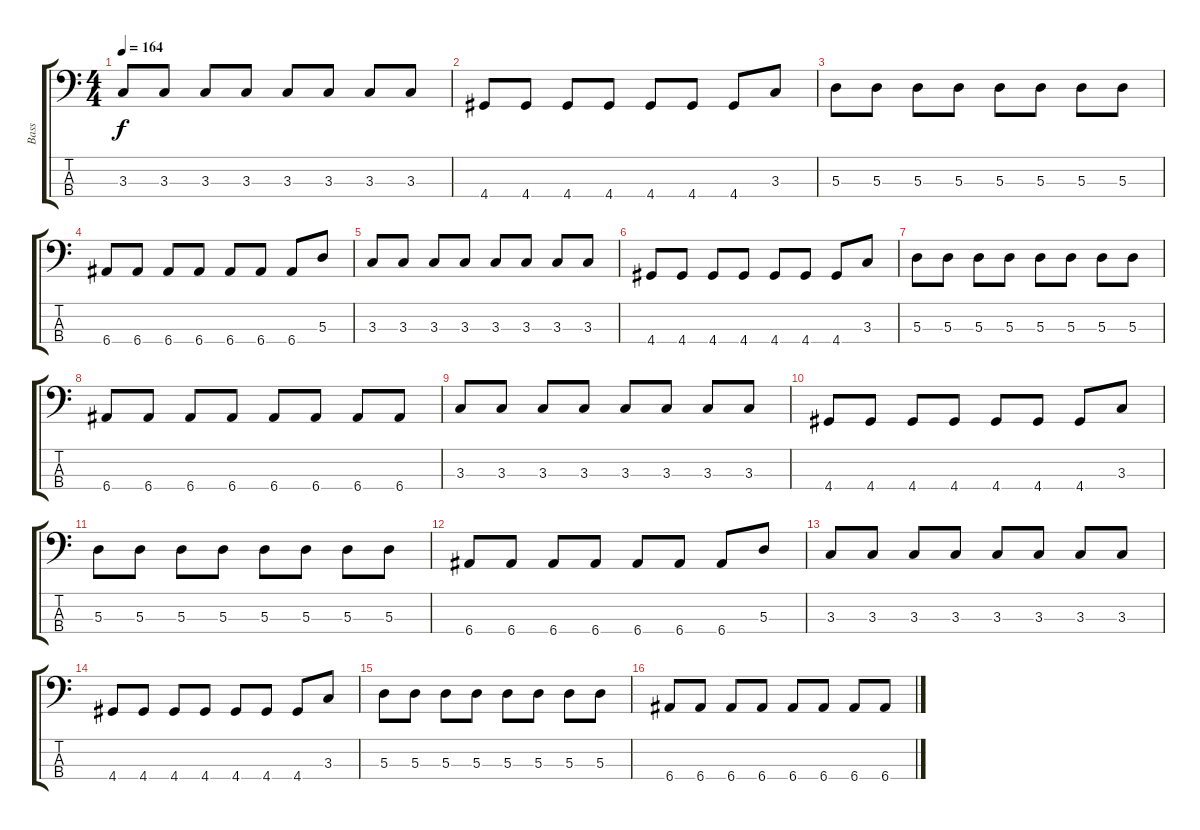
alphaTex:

\track ("Bass" "Bass") {instrument electricbasspick}
\staff {score tabs}
\tuning (G2 D2 A1 E1) {hide}
\ts (4 4)
\tempo 164
\clef f4
\ks c
3.3.8{dy f} 3.3.8 3.3.8 3.3.8 3.3.8 3.3.8 3.3.8 3.3.8 |
4.4.8 4.4.8 4.4.8 4.4.8 4.4.8 4.4.8 4.4.8 3.3.8 |
5.3.8 5.3.8 5.3.8 5.3.8 5.3.8 5.3.8 5.3.8 5.3.8 |
6.4.8 6.4.8 6.4.8 6.4.8 6.4.8 6.4.8 6.4.8 5.3.8 |
3.3.8 3.3.8 3.3.8 3.3.8 3.3.8 3.3.8 3.3.8 3.3.8 |
4.4.8 4.4.8 4.4.8 4.4.8 4.4.8 4.4.8 4.4.8 3.3.8 |
5.3.8 5.3.8 5.3.8 5.3.8 5.3.8 5.3.8 5.3.8 5.3.8 |
6.4.8 6.4.8 6.4.8 6.4.8 6.4.8 6.4.8 6.4.8 6.4.8 |
3.3.8 3.3.8 3.3.8 3.3.8 3.3.8 3.3.8 3.3.8 3.3.8 |
4.4.8 4.4.8 4.4.8 4.4.8 4.4.8 4.4.8 4.4.8 3.3.8 |
5.3.8 5.3.8 5.3.8 5.3.8 5.3.8 5.3.8 5.3.8 5.3.8 |
6.4.8 6.4.8 6.4.8 6.4.8 6.4.8 6.4.8 6.4.8 5.3.8 |
3.3.8 3.3.8 3.3.8 3.3.8 3.3.8 3.3.8 3.3.8 3.3.8 |
4.4.8 4.4.8 4.4.8 4.4.8 4.4.8 4.4.8 4.4.8 3.3.8 |
5.3.8 5.3.8 5.3.8 5.3.8 5.3.8 5.3.8 5.3.8 5.3.8 |
6.4.8 6.4.8 6.4.8 6.4.8 6.4.8 6.4.8 6.4.8 6.4.8
